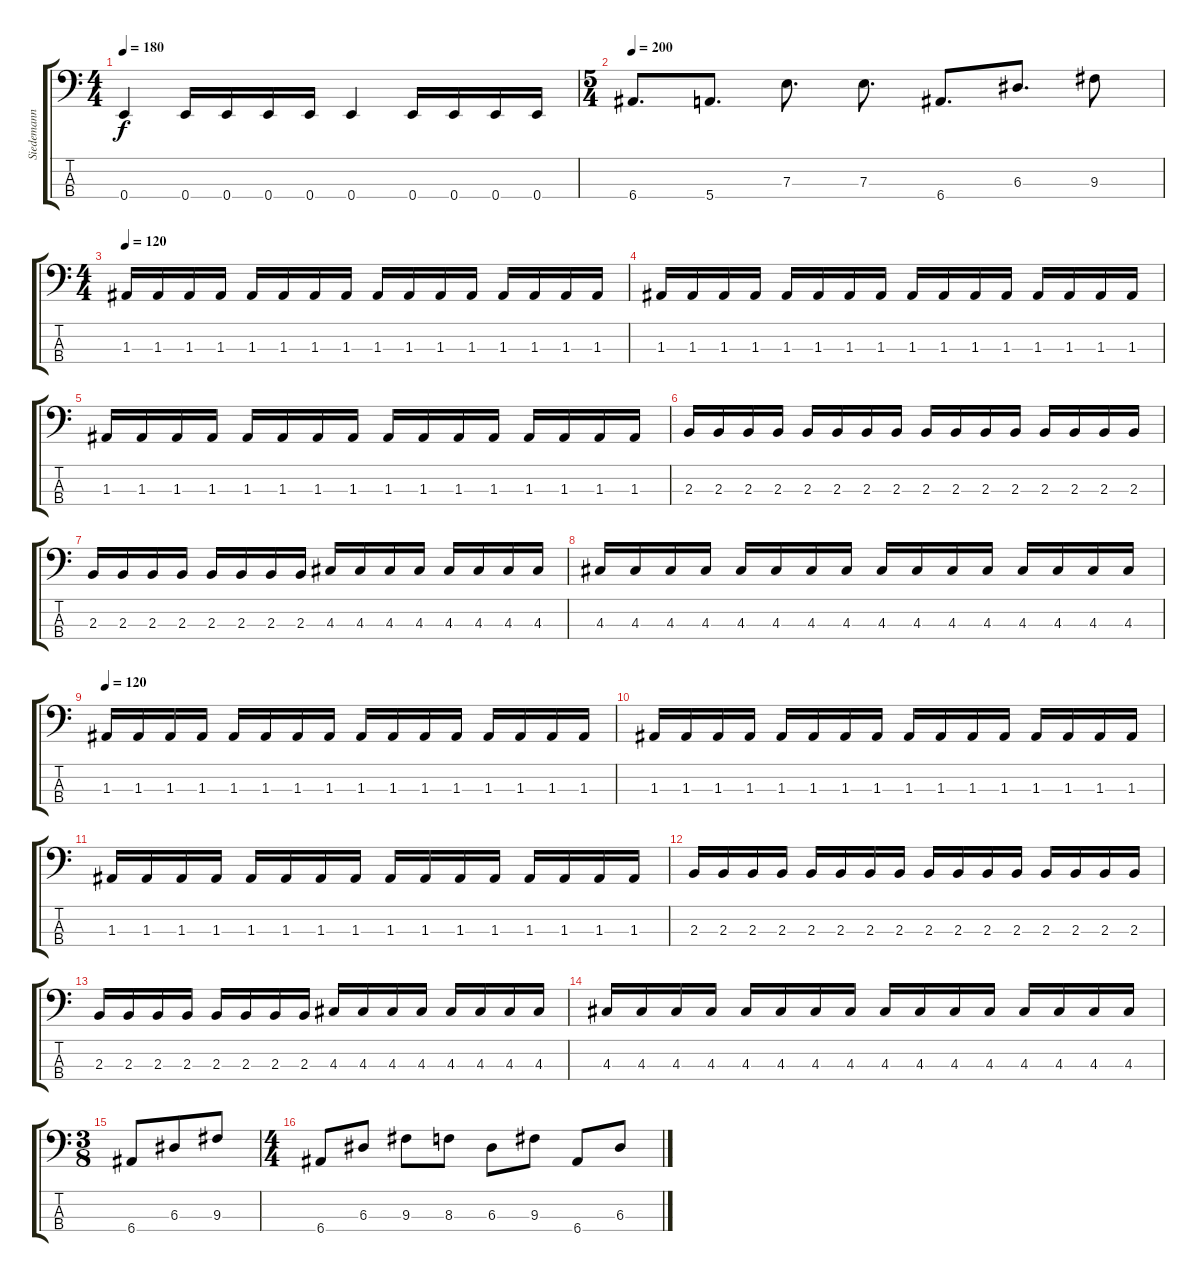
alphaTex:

\track ("Siedemann" "Siedemann") {instrument electricbasspick}
\staff {score tabs}
\tuning (G2 D2 A1 E1) {hide}
\ts (4 4)
\tempo 180
\clef f4
\ks c
0.4.4{dy f} 0.4.16 0.4.16 0.4.16 0.4.16 0.4.4 0.4.16 0.4.16 0.4.16 0.4.16 |
\ts (5 4)
\tempo 200
6.4.8{d} 5.4.8{d} 7.3.8{d} 7.3.8{d} 6.4.8{d} 6.3.8{d} 9.3.8 |
\ts (4 4)
\tempo 120
1.3.16 1.3.16 1.3.16 1.3.16 1.3.16 1.3.16 1.3.16 1.3.16 1.3.16 1.3.16 1.3.16 1.3.16 1.3.16 1.3.16 1.3.16 1.3.16 |
1.3.16 1.3.16 1.3.16 1.3.16 1.3.16 1.3.16 1.3.16 1.3.16 1.3.16 1.3.16 1.3.16 1.3.16 1.3.16 1.3.16 1.3.16 1.3.16 |
1.3.16 1.3.16 1.3.16 1.3.16 1.3.16 1.3.16 1.3.16 1.3.16 1.3.16 1.3.16 1.3.16 1.3.16 1.3.16 1.3.16 1.3.16 1.3.16 |
2.3.16 2.3.16 2.3.16 2.3.16 2.3.16 2.3.16 2.3.16 2.3.16 2.3.16 2.3.16 2.3.16 2.3.16 2.3.16 2.3.16 2.3.16 2.3.16 |
2.3.16 2.3.16 2.3.16 2.3.16 2.3.16 2.3.16 2.3.16 2.3.16 4.3.16 4.3.16 4.3.16 4.3.16 4.3.16 4.3.16 4.3.16 4.3.16 |
4.3.16 4.3.16 4.3.16 4.3.16 4.3.16 4.3.16 4.3.16 4.3.16 4.3.16 4.3.16 4.3.16 4.3.16 4.3.16 4.3.16 4.3.16 4.3.16 |
\tempo 120
1.3.16 1.3.16 1.3.16 1.3.16 1.3.16 1.3.16 1.3.16 1.3.16 1.3.16 1.3.16 1.3.16 1.3.16 1.3.16 1.3.16 1.3.16 1.3.16 |
1.3.16 1.3.16 1.3.16 1.3.16 1.3.16 1.3.16 1.3.16 1.3.16 1.3.16 1.3.16 1.3.16 1.3.16 1.3.16 1.3.16 1.3.16 1.3.16 |
1.3.16 1.3.16 1.3.16 1.3.16 1.3.16 1.3.16 1.3.16 1.3.16 1.3.16 1.3.16 1.3.16 1.3.16 1.3.16 1.3.16 1.3.16 1.3.16 |
2.3.16 2.3.16 2.3.16 2.3.16 2.3.16 2.3.16 2.3.16 2.3.16 2.3.16 2.3.16 2.3.16 2.3.16 2.3.16 2.3.16 2.3.16 2.3.16 |
2.3.16 2.3.16 2.3.16 2.3.16 2.3.16 2.3.16 2.3.16 2.3.16 4.3.16 4.3.16 4.3.16 4.3.16 4.3.16 4.3.16 4.3.16 4.3.16 |
4.3.16 4.3.16 4.3.16 4.3.16 4.3.16 4.3.16 4.3.16 4.3.16 4.3.16 4.3.16 4.3.16 4.3.16 4.3.16 4.3.16 4.3.16 4.3.16 |
\ts (3 8)
6.4.8 6.3.8 9.3.8 |
\ts (4 4)
6.4.8 6.3.8 9.3.8 8.3.8 6.3.8 9.3.8 6.4.8 6.3.8
